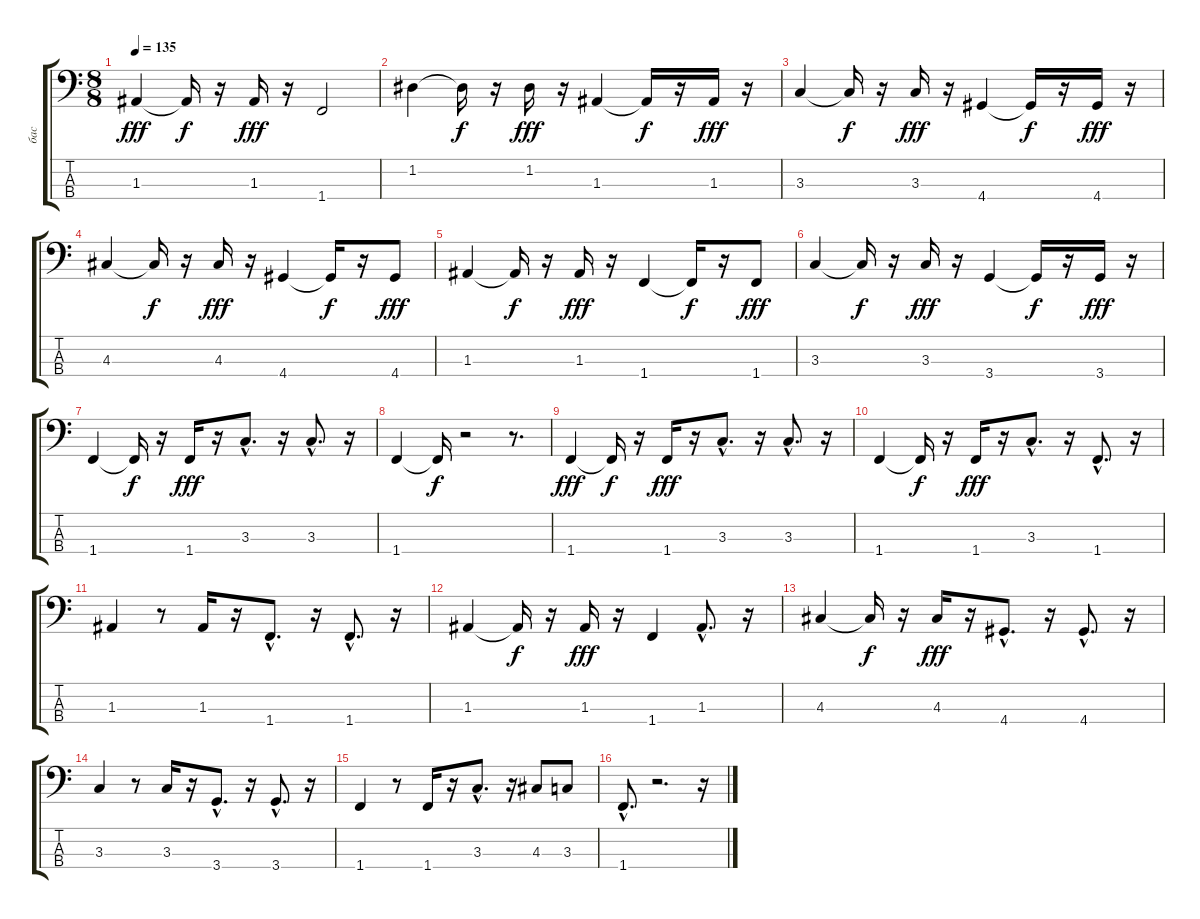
\track ("бас" "бас") {instrument fretlessbass}
\staff {score tabs}
\tuning (G2 D2 A1 E1) {hide}
\ts (8 8)
\tempo 135
\clef f4
\ks c
1.3.4{dy fff} 1.3{t}.16{dy f} r.16 1.3.16{dy fff} r.16 1.4.2 |
1.2.4 1.2{t}.16{dy f} r.16 1.2.16{dy fff} r.16 1.3.4 1.3{t}.16{dy f} r.16 1.3.16{dy fff} r.16 |
3.3.4 3.3{t}.16{dy f} r.16 3.3.16{dy fff} r.16 4.4.4 4.4{t}.16{dy f} r.16 4.4.16{dy fff} r.16 |
4.3.4 4.3{t}.16{dy f} r.16 4.3.16{dy fff} r.16 4.4.4 4.4{t}.16{dy f} r.16 4.4.8{dy fff} |
1.3.4 1.3{t}.16{dy f} r.16 1.3.16{dy fff} r.16 1.4.4 1.4{t}.16{dy f} r.16 1.4.8{dy fff} |
3.3.4 3.3{t}.16{dy f} r.16 3.3.16{dy fff} r.16 3.4.4 3.4{t}.16{dy f} r.16 3.4.16{dy fff} r.16 |
1.4.4 1.4{t}.16{dy f} r.16 1.4.16{dy fff} r.16 3.3{hac}.8{d} r.16 3.3{hac}.8{d} r.16 |
1.4.4 1.4{t}.16{dy f} r.2 r.8{d} |
1.4.4{dy fff} 1.4{t}.16{dy f} r.16 1.4.16{dy fff} r.16 3.3{hac}.8{d} r.16 3.3{hac}.8{d} r.16 |
1.4.4 1.4{t}.16{dy f} r.16 1.4.16{dy fff} r.16 3.3{hac}.8{d} r.16 1.4{hac}.8{d} r.16 |
1.3.4 r.8 1.3.16 r.16 1.4{hac}.8{d} r.16 1.4{hac}.8{d} r.16 |
1.3.4 1.3{t}.16{dy f} r.16 1.3.16{dy fff} r.16 1.4.4 1.3{hac}.8{d} r.16 |
4.3.4 4.3{t}.16{dy f} r.16 4.3.16{dy fff} r.16 4.4{hac}.8{d} r.16 4.4{hac}.8{d} r.16 |
3.3.4 r.8 3.3.16 r.16 3.4{hac}.8{d} r.16 3.4{hac}.8{d volume 16} r.16 |
1.4.4 r.8 1.4.16{volume 16} r.16 3.3{hac}.8{d} r.16 4.3.8{volume 15} 3.3.8{volume 15} |
1.4{hac}.8{d volume 15} r.2{d} r.16
